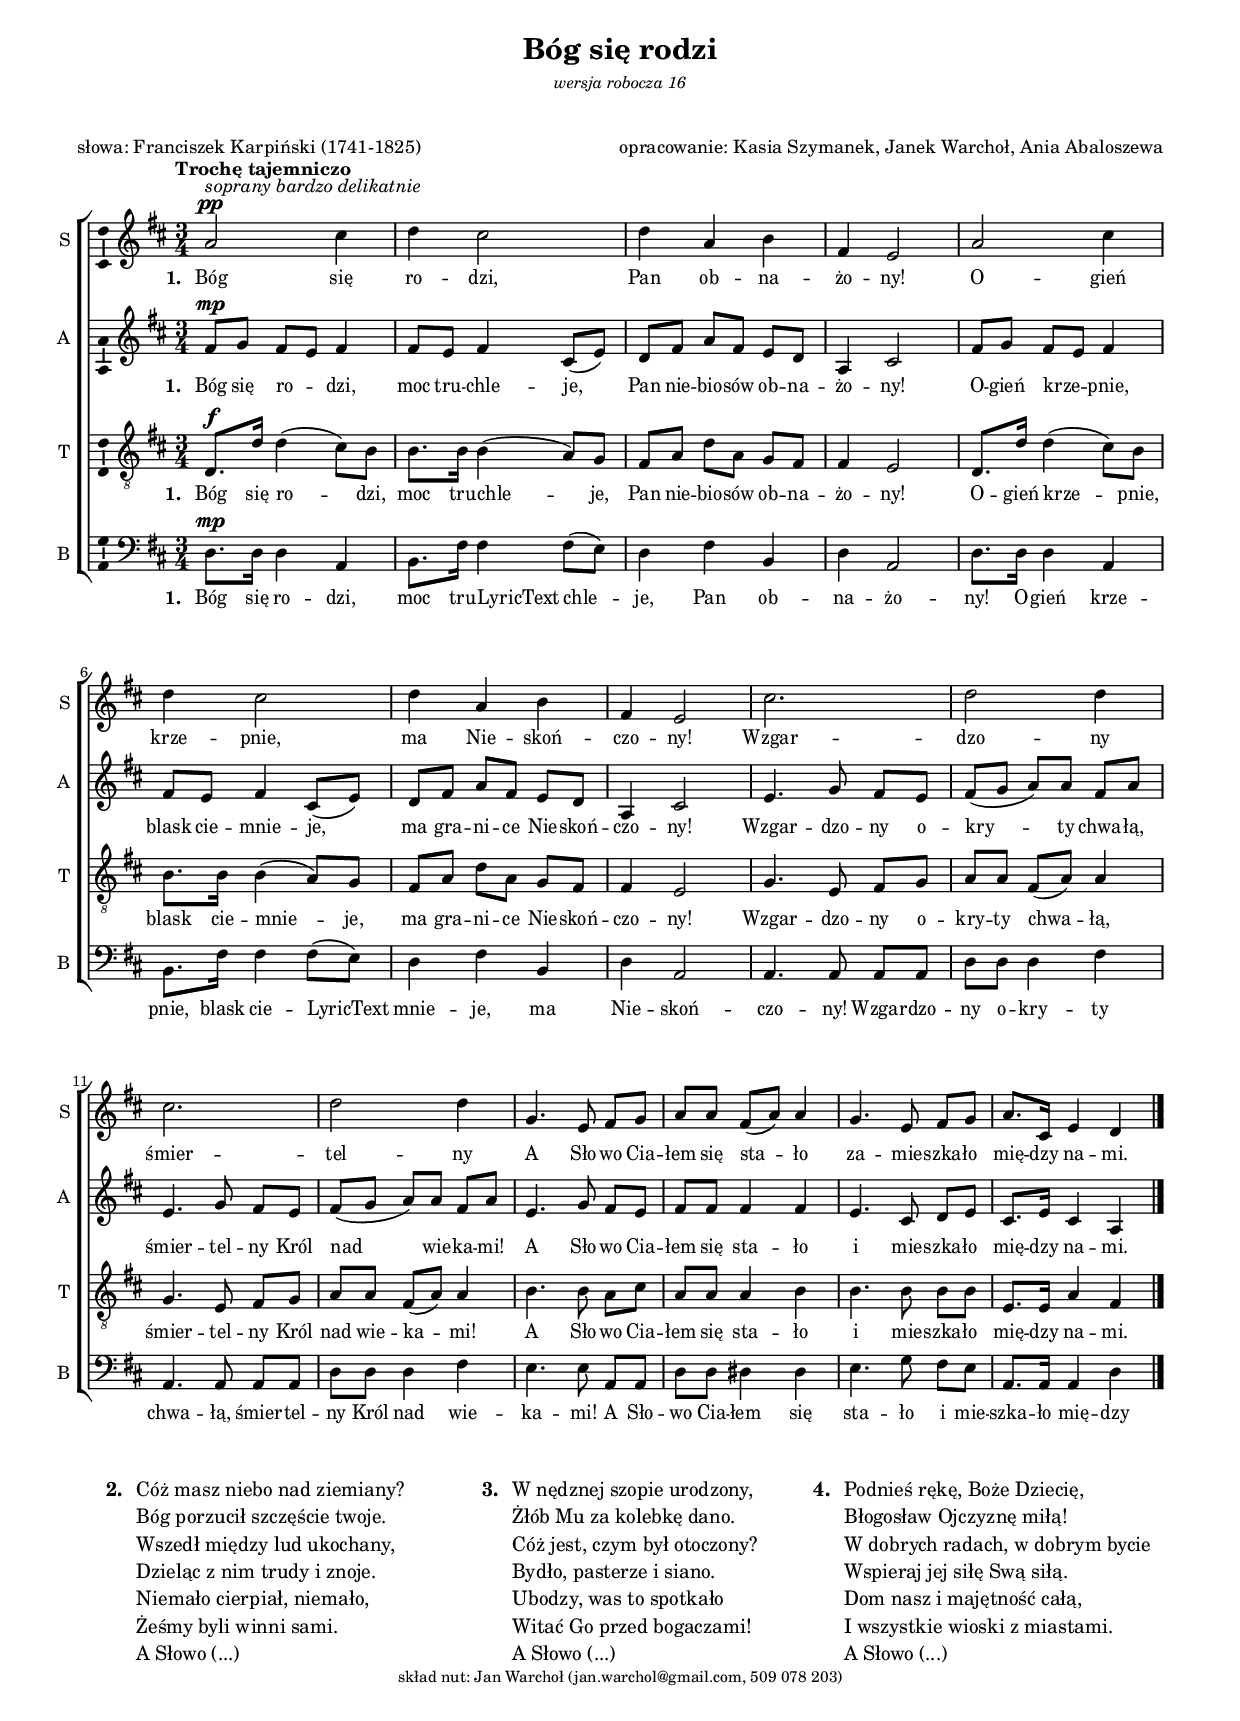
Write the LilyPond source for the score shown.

\version "2.18.2"
#(ly:set-option 'strokeadjust #t)

\header {
  title = \markup "Bóg się rodzi"
  subsubtitle = \markup \column { \normal-text \italic "wersja robocza 16" " " " " }
  poet = "słowa: Franciszek Karpiński (1741-1825)"
  composer = "opracowanie: Kasia Szymanek, Janek Warchoł, Ania Abaloszewa"
}

%--------------------------------MELODIA
metrumitp = {
  \key d \major
  \time 3/4
  \set Timing.beamExceptions = #'()
  \tempo "Trochę tajemniczo"
}
melodiaSopranu =
\relative f' {
  \metrumitp
  <>^\markup \italic "soprany bardzo delikatnie"
  <>\pp
  \repeat unfold 2 {
    a2 cis4 |
    d4 cis2 |
    d4 a b |
    fis4 e2 |
  }
  \repeat unfold 2 {
    cis'2. |
    d2 d4 |
  }
  g,4. e8 fis g |
  a8 a fis( a) a4 |
  g4. e8 fis g |
  a8. cis,16 e4 d |
  \bar "|."
}

melodiaAltu =
\relative f' {
  \metrumitp
  <>\mp
  \repeat unfold 2 {
    fis8 g fis e fis4 |
    fis8 e fis4 cis8( e) |
    d8 fis a fis e d |
    a4 cis2 |
  }
  \repeat unfold 2 {
    e4. g8 fis e |
    fis8( g a) a fis a |
  }
  e4. g8 fis e |
  fis8 fis fis4 fis |
  e4. cis8 d e |
  cis8. e16 cis4 a |
  \bar "|."
}

melodiaTenorow =
\relative f {
  \metrumitp
  <>\f
  \repeat unfold 2 {
    d8. d'16 d4( cis8) b |
    b8. b16 b4( a8) g |
    fis8 a d a g fis |
    fis4 e2 |
  }
  \repeat unfold 2 {
    g4. e8 fis g |
    a8 a fis( a) a4 |
  }
  b4. b8 a cis |
  a8 a a4 b |
  b4. b8 b b |
  e,8. e16 a4 fis |
  \bar "|."
}

melodiaBasow =
\relative f {
  \metrumitp
  <>\mp
  \repeat unfold 2 {
    d8. d16 d4 a |
    b8. fis'16 fis4 fis8( e) |
    d4 fis b, |
    d4 a2 |
  }
  \repeat unfold 2 {
    a4. a8 a a |
    d8 d d4 fis |
  }
  e4. e8 a, a |
  d8 d dis4 dis |
  e4. g8 fis e |
  a,8. a16 a4 d |
  \bar "|."
}
akordy = \chordmode {
}

%--------------------------------SŁOWA

wzgardzony = \lyricmode {
  Wzgar -- dzo -- ny o -- kry -- ty chwa -- łą,
  śmier -- tel -- ny Król nad wie -- ka -- mi!
  A Sło -- wo Cia -- łem się sta -- ło
  i mie -- szka -- ło mię -- dzy na -- mi.
  i mie -- szka -- ło mię -- dzy na -- mi.
}

tekstSopranu = \lyricmode {
  \set stanza = "1. "
  Bóg się ro -- dzi, 
  Pan ob -- na -- żo -- ny!
  O -- gień krze -- pnie,
  ma Nie -- skoń -- czo -- ny!
  Wzgar -- dzo -- ny \break śmier -- tel -- ny
  A Sło -- wo Cia -- łem się sta -- ło
  za -- mie -- szka -- ło mię -- dzy na -- mi.
}
tekstAltu = \lyricmode {
  \set stanza = "1. "
  Bóg się ro -- _ dzi,  moc  tru -- chle -- je,
  Pan nie -- bio -- sów ob -- na -- żo -- ny!
  O -- gień krze -- _ pnie, blask cie -- mnie -- je,
  ma gra -- ni -- ce Nie -- skoń -- czo -- ny!
  \wzgardzony
}
tekstTenorow = \lyricmode {
  \set stanza = "1. "
  Bóg się ro -- dzi, moc  tru -- chle -- je,
  Pan nie -- bio -- sów ob -- na -- żo -- ny!
  O -- gień krze -- pnie, blask cie -- mnie -- je,
  ma gra -- ni -- ce Nie -- skoń -- czo -- ny!
  \wzgardzony
}
tekstBasow = \lyricmode {
  \set stanza = "1. "
  Bóg się ro -- dzi, moc  tru -- \once \tweak X-offset 0 LyricText chle -- je,
  Pan ob -- na -- żo -- ny!
  O -- gień krze -- pnie, blask cie -- \once \tweak X-offset 0 LyricText mnie -- je,
  ma Nie -- skoń -- czo -- ny!
  \wzgardzony
}

zwrotkaII = \markup \column {
  "Cóż masz niebo nad ziemiany? "
  "Bóg porzucił szczęście twoje."
  "Wszedł między lud ukochany,"
  "Dzieląc z nim trudy i znoje."
  "Niemało cierpiał, niemało,"
  "Żeśmy byli winni sami."
  "A Słowo (...)"
}
zwrotkaIII = \markup \column {
  "W nędznej szopie urodzony, "
  "Żłób Mu za kolebkę dano."
  "Cóż jest, czym był otoczony?"
  "Bydło, pasterze i siano."
  "Ubodzy, was to spotkało"
  "Witać Go przed bogaczami!"
  "A Słowo (...)"
}
zwrotkaIV = \markup \column {
  "Podnieś rękę, Boże Dziecię,"
  "Błogosław Ojczyznę miłą!"
  "W dobrych radach, w dobrym bycie"
  "Wspieraj jej siłę Swą siłą."
  "Dom nasz i majętność całą,"
  "I wszystkie wioski z miastami."
  "A Słowo (...)"
}
zwrotkaV = \markup {
}

%--------------------------------USTAWIENIA

#(set-global-staff-size 16)

\paper {
  indent = 2 \mm
  system-count = 3
  short-indent = 2 \mm
  left-margin = 13 \mm
  right-margin = 13 \mm
  top-markup-spacing #'basic-distance = 5
  markup-system-spacing #'basic-distance = 24
  system-system-spacing #'basic-distance = 18
  system-system-spacing #'padding = 1
  score-markup-spacing #'basic-distance = 15
  %ragged-last-bottom = ##f
}

#(define powiekszenie-zwrotek '(1.05 . 1.1))
#(define interlinia '(baseline-skip . 3)) % 3 is Lily default
odstepMiedzyZwrotkami = \markup \vspace #2
odstepOdNumeruDoZwrotki = \markup \hspace #1

\layout {
  \override LyricText #'stencil =
  #(lambda (grob)
     (ly:stencil-scale (lyric-text::print grob) 0.9 1))
}

%--------------------------------STRUKTURA

\score {
  \new ChoirStaff <<
    \new ChordNames {
      \germanChords
      \set chordNameLowercaseMinor = ##t
      \akordy
    }
    \new Staff = sopran {
      \clef treble
      \set Staff.instrumentName = "S "
      \set Staff.shortInstrumentName = "S "
      \new Voice = sopran
      \with { \consists "Ambitus_engraver" } {
        \set Staff.midiInstrument = "choir aahs"
        \dynamicUp
        \tupletUp
        \melodiaSopranu
      }
    }
    \new Lyrics \lyricsto sopran \tekstSopranu

    \new Staff = alt
    \with { \consists "Ambitus_engraver" } {
      \clef treble
      \set Staff.instrumentName = "A "
      \set Staff.shortInstrumentName = "A "
      \new Voice = alt {
        \set Staff.midiInstrument = "choir aahs"
        \dynamicUp
        \tupletUp
        \melodiaAltu
      }
    }
    \new Lyrics \lyricsto alt \tekstAltu

    \new Staff = tenor
    \with { \consists "Ambitus_engraver" } {
      \clef "treble_8"
      \set Staff.instrumentName = "T "
      \set Staff.shortInstrumentName = "T "
      \new Voice = tenor {
        \set Staff.midiInstrument = "choir aahs"
        \dynamicUp
        \tupletUp
        \melodiaTenorow
      }
    }
    \new Lyrics \lyricsto tenor \tekstTenorow

    \new Staff = bas
    \with { \consists "Ambitus_engraver" } {
      \clef bass
      \set Staff.instrumentName = "B "
      \set Staff.shortInstrumentName = "B "
      \new Voice = bas {
        \set Staff.midiInstrument = "choir aahs"
        \dynamicUp
        \tupletUp
        \melodiaBasow
      }
    }
    \new Lyrics \lyricsto bas \tekstBasow
  >>
  \layout {
  }
  \midi {
    \tempo 4=85
  }
}

\markup {
  \fill-line {
    \scale #powiekszenie-zwrotek {
      \null

      \override #interlinia
      \line {
        \bold
        "2."
        \odstepOdNumeruDoZwrotki
        \zwrotkaII
      }

      \null

      \override #interlinia
      \line {
        \bold
        "3."
        \odstepOdNumeruDoZwrotki
        \zwrotkaIII
      }

      \null

      \override #interlinia
      \line {
        \bold
        "4."
        \odstepOdNumeruDoZwrotki
        \zwrotkaIV
      }

      \null
    }
  }
}

%--------------------------------STOPKA

\paper {
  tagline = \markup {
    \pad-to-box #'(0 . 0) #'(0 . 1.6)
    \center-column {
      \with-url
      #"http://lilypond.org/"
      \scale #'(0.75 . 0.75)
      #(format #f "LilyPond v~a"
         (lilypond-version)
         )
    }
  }

  oddFooterMarkup = \markup {
    \override #'(baseline-skip . 1)
    \column {
      \fill-line {
        %% Copyright header field only on first page in each bookpart.
        \on-the-fly #part-first-page {
          \override #'(baseline-skip . 2)
          \center-column {
            \scale #'(1 . 1)
            \fromproperty #'header:copyright
            \scale #'(0.85 . 0.85)
            "skład nut: Jan Warchoł (jan.warchol@gmail.com, 509 078 203)"
          }
        }
      }
      \fill-line {
        %% Tagline header field only on last page in the book.
        \on-the-fly #last-page \fromproperty #'header:tagline
      }
    }
  }
}
